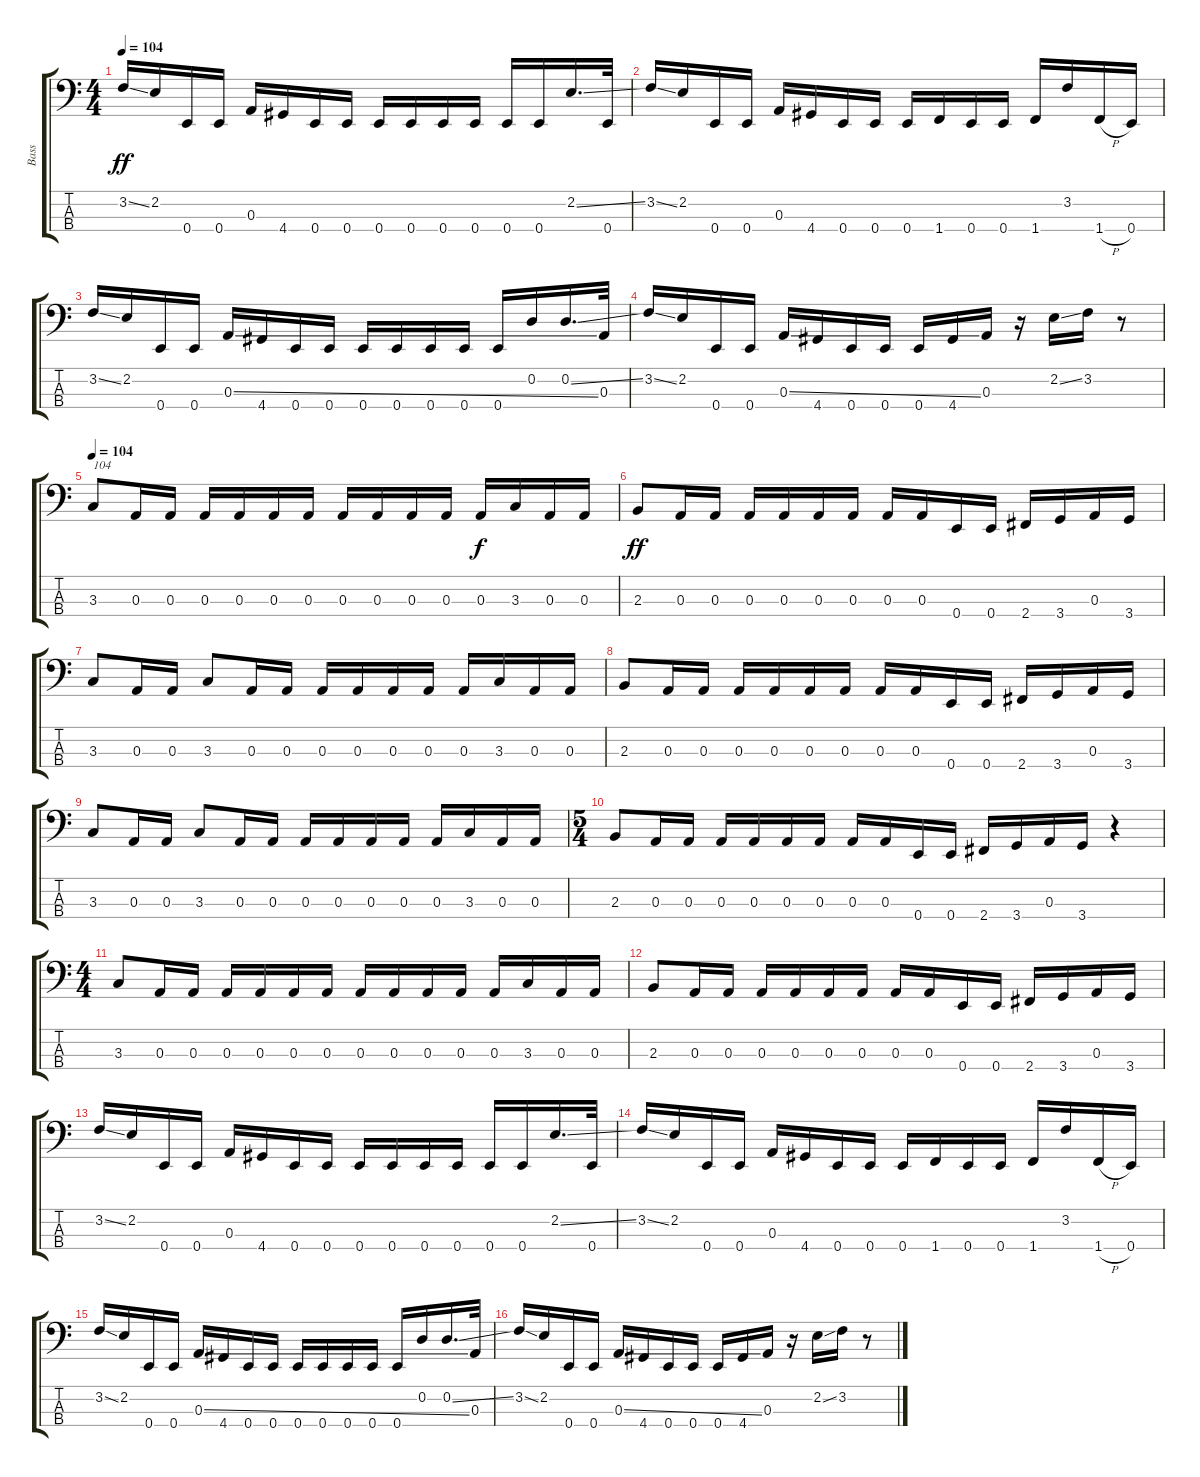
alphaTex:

\track ("Bass" "Bass") {instrument electricbasspick}
\staff {score tabs}
\tuning (G2 D2 A1 E1) {hide}
\ts (4 4)
\tempo 104
\clef f4
\ks c
3.2{ss}.16{dy ff} 2.2.16 0.4.16 0.4.16 0.3.16 4.4.16 0.4.16 0.4.16 0.4.16 0.4.16 0.4.16 0.4.16 0.4.16 0.4.16 2.2{ss}.16{d} 0.4.32 |
3.2{ss}.16 2.2.16 0.4.16 0.4.16 0.3.16 4.4.16 0.4.16 0.4.16 0.4.16 1.4.16 0.4.16 0.4.16 1.4.16 3.2.16 1.4{h}.16 0.4.16 |
3.2{ss}.16 2.2.16 0.4.16 0.4.16 0.3{ss}.16 4.4.16 0.4.16 0.4.16 0.4.16 0.4.16 0.4.16 0.4.16 0.4.16 0.2.16 0.2{ss}.16{d} 0.3.32 |
3.2{ss}.16 2.2.16 0.4.16 0.4.16 0.3{ss}.16 4.4.16 0.4.16 0.4.16 0.4.16 4.4.16 0.3.16 r.16 2.2{ss}.16 3.2.16 r.8 |
\tempo 104
3.3.8{txt "104" instrument electricbasspick} 0.3.16 0.3.16 0.3.16 0.3.16 0.3.16 0.3.16 0.3.16 0.3.16 0.3.16 0.3.16 0.3.16{dy f} 3.3.16 0.3.16 0.3.16 |
2.3.8{dy ff} 0.3.16 0.3.16 0.3.16 0.3.16 0.3.16 0.3.16 0.3.16 0.3.16 0.4.16 0.4.16 2.4.16 3.4.16 0.3.16 3.4.16 |
3.3.8 0.3.16 0.3.16 3.3.8 0.3.16 0.3.16 0.3.16 0.3.16 0.3.16 0.3.16 0.3.16 3.3.16 0.3.16 0.3.16 |
2.3.8 0.3.16 0.3.16 0.3.16 0.3.16 0.3.16 0.3.16 0.3.16 0.3.16 0.4.16 0.4.16 2.4.16 3.4.16 0.3.16 3.4.16 |
3.3.8 0.3.16 0.3.16 3.3.8 0.3.16 0.3.16 0.3.16 0.3.16 0.3.16 0.3.16 0.3.16 3.3.16 0.3.16 0.3.16 |
\ts (5 4)
2.3.8 0.3.16 0.3.16 0.3.16 0.3.16 0.3.16 0.3.16 0.3.16 0.3.16 0.4.16 0.4.16 2.4.16 3.4.16 0.3.16 3.4.16 r.4 |
\ts (4 4)
3.3.8 0.3.16 0.3.16 0.3.16 0.3.16 0.3.16 0.3.16 0.3.16 0.3.16 0.3.16 0.3.16 0.3.16 3.3.16 0.3.16 0.3.16 |
2.3.8 0.3.16 0.3.16 0.3.16 0.3.16 0.3.16 0.3.16 0.3.16 0.3.16 0.4.16 0.4.16 2.4.16 3.4.16 0.3.16 3.4.16 |
3.2{ss}.16 2.2.16 0.4.16 0.4.16 0.3.16 4.4.16 0.4.16 0.4.16 0.4.16 0.4.16 0.4.16 0.4.16 0.4.16 0.4.16 2.2{ss}.16{d} 0.4.32 |
3.2{ss}.16 2.2.16 0.4.16 0.4.16 0.3.16 4.4.16 0.4.16 0.4.16 0.4.16 1.4.16 0.4.16 0.4.16 1.4.16 3.2.16 1.4{h}.16 0.4.16 |
3.2{ss}.16 2.2.16 0.4.16 0.4.16 0.3{ss}.16 4.4.16 0.4.16 0.4.16 0.4.16 0.4.16 0.4.16 0.4.16 0.4.16 0.2.16 0.2{ss}.16{d} 0.3.32 |
3.2{ss}.16 2.2.16 0.4.16 0.4.16 0.3{ss}.16 4.4.16 0.4.16 0.4.16 0.4.16 4.4.16 0.3.16 r.16 2.2{ss}.16 3.2.16 r.8
